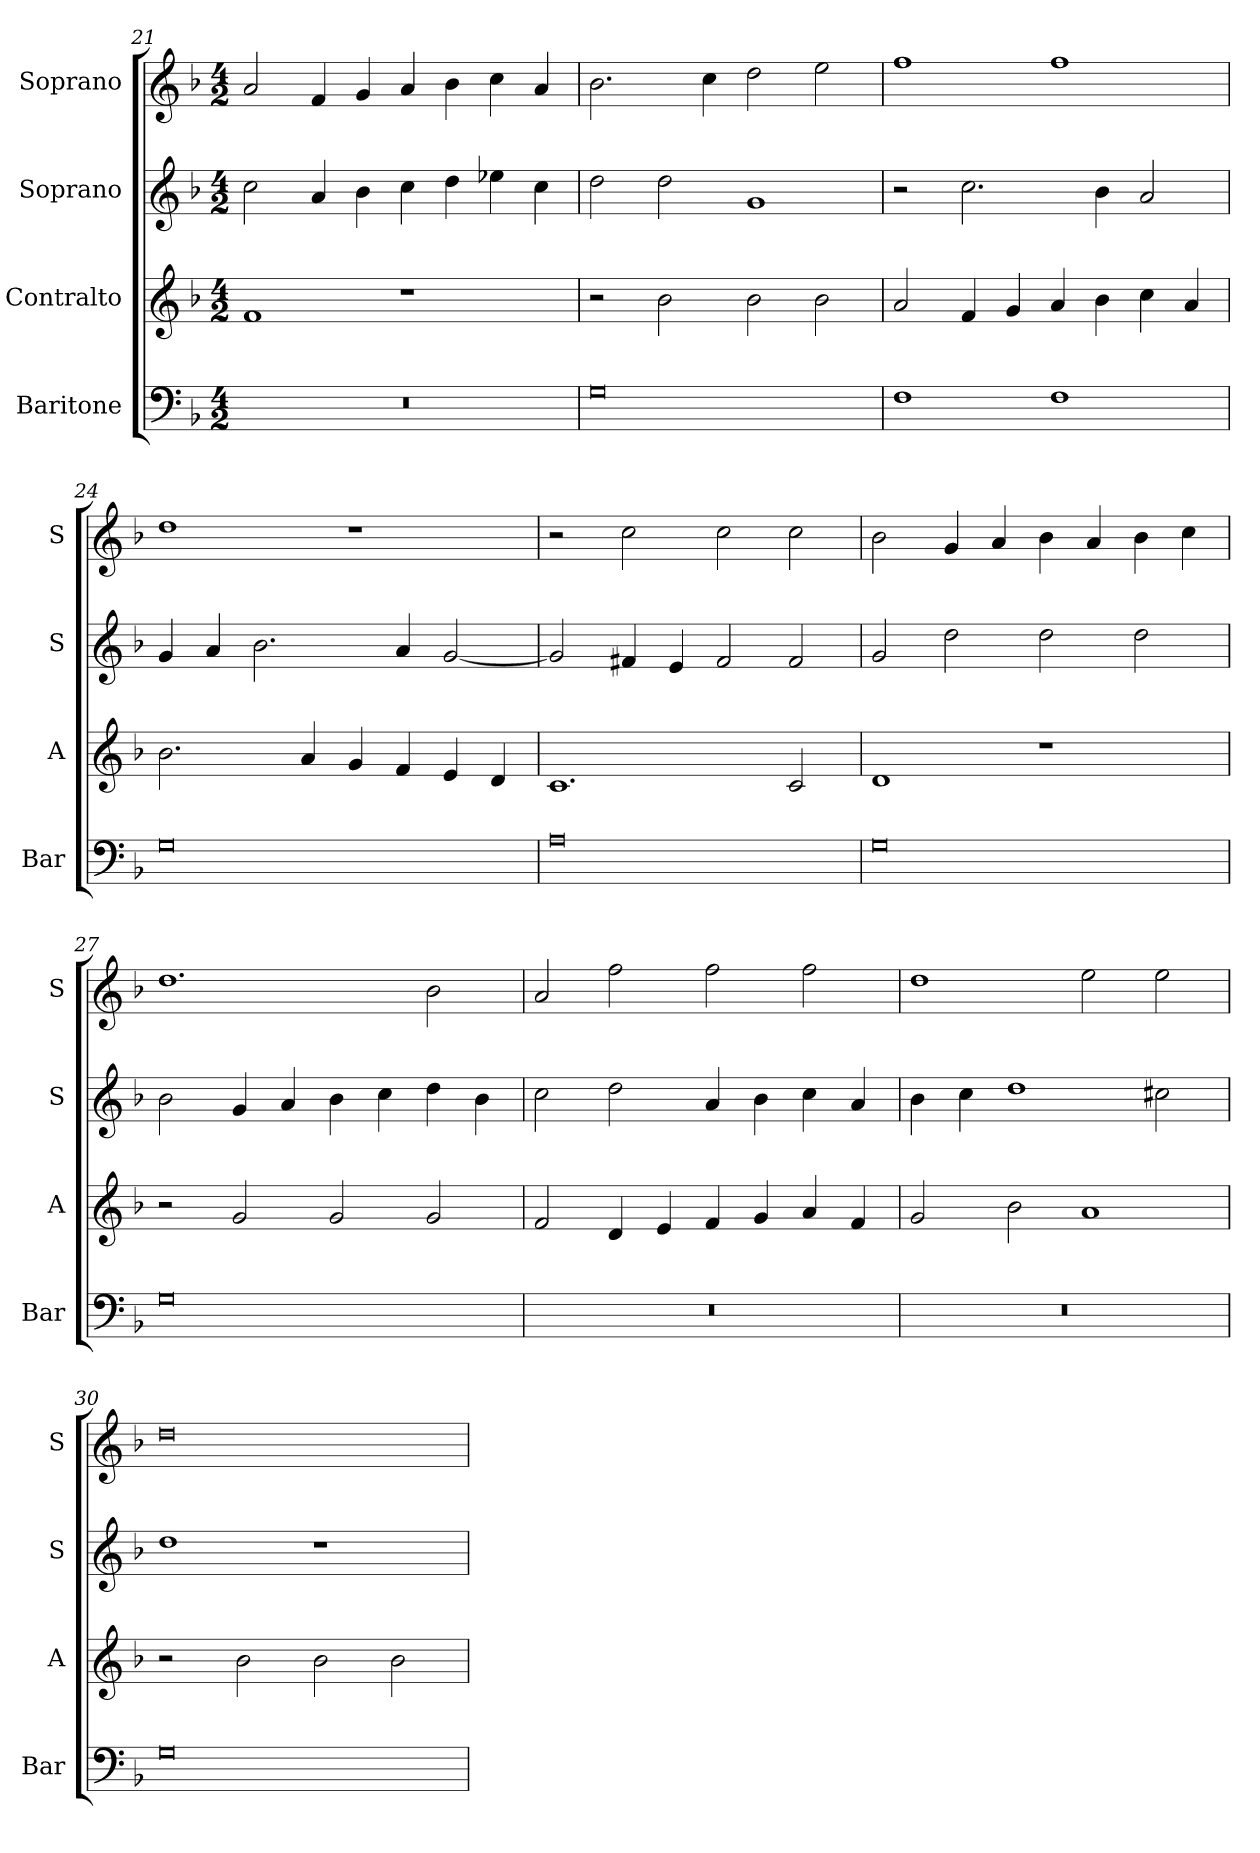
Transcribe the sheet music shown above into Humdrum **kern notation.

**kern	**kern	**kern	**kern
*part4	*part3	*part2	*part1
*staff4	*staff3	*staff2	*staff1
*I"Baritone	*I"Contralto	*I"Soprano	*I"Soprano
*I'Bar	*I'A	*I'S	*I'S
*clefF4	*clefG2	*clefG2	*clefG2
*k[b-]	*k[b-]	*k[b-]	*k[b-]
*G:dor	*G:dor	*G:dor	*G:dor
*M4/2	*M4/2	*M4/2	*M4/2
=21	=21	=21	=21
0r	1f	2cc	2a
.	.	4a	4f
.	.	4b-	4g
.	1r	4cc	4a
.	.	4dd	4b-
.	.	4ee-X	4cc
.	.	4cc	4a
=22	=22	=22	=22
0G	2r	2dd	2.b-
.	2b-	2dd	.
.	.	.	4cc
.	2b-	1g	2dd
.	2b-	.	2ee
=23	=23	=23	=23
1F	2a	2r	1ff
.	4f	2.cc	.
.	4g	.	.
1F	4a	.	1ff
.	4b-	4b-	.
.	4cc	2a	.
.	4a	.	.
=24	=24	=24	=24
0G	2.b-	4g	1dd
.	.	4a	.
.	.	2.b-	.
.	4a	.	.
.	4g	.	1r
.	4f	4a	.
.	4e	[2g	.
.	4d	.	.
=25	=25	=25	=25
0A	1.c	2g]	2r
.	.	4f#X	2cc
.	.	4e	.
.	.	2f#	2cc
.	2c	2f#	2cc
=26	=26	=26	=26
0G	1d	2g	2b-
.	.	2dd	4g
.	.	.	4a
.	1r	2dd	4b-
.	.	.	4a
.	.	2dd	4b-
.	.	.	4cc
=27	=27	=27	=27
0G	2r	2b-	1.dd
.	2g	4g	.
.	.	4a	.
.	2g	4b-	.
.	.	4cc	.
.	2g	4dd	2b-
.	.	4b-	.
=28	=28	=28	=28
0r	2f	2cc	2a
.	4d	2dd	2ff
.	4e	.	.
.	4f	4a	2ff
.	4g	4b-	.
.	4a	4cc	2ff
.	4f	4a	.
=29	=29	=29	=29
0r	2g	4b-	1dd
.	.	4cc	.
.	2b-	1dd	.
.	1a	.	2ee
.	.	2cc#X	2ee
=30	=30	=30	=30
0G	2r	1dd	0dd
.	2b-	.	.
.	2b-	1r	.
.	2b-	.	.
=	=	=	=
*-	*-	*-	*-
